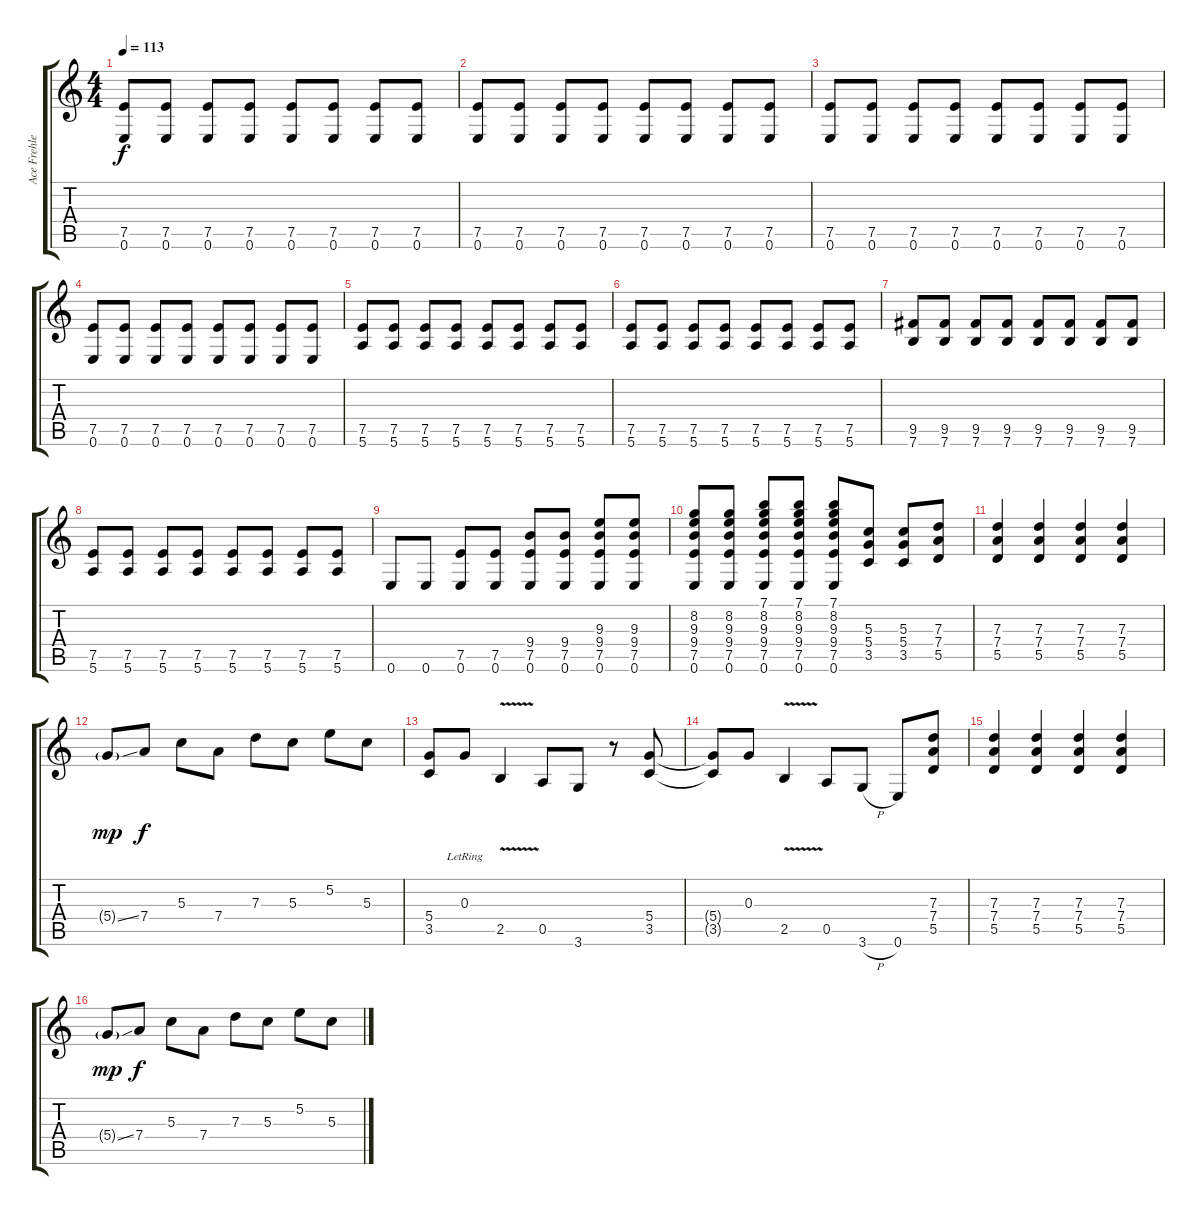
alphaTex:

\track ("Ace Frehley" "Ace Frehle") {instrument acousticguitarsteel}
\staff {score tabs}
\tuning (E4 B3 G3 D3 A2 E2) {hide}
\ts (4 4)
\tempo 113
\clef g2
\ks c
(7.5 0.6).8{dy f} (7.5 0.6).8 (7.5 0.6).8 (7.5 0.6).8 (7.5 0.6).8 (7.5 0.6).8 (7.5 0.6).8 (7.5 0.6).8 |
(7.5 0.6).8 (7.5 0.6).8 (7.5 0.6).8 (7.5 0.6).8 (7.5 0.6).8 (7.5 0.6).8 (7.5 0.6).8 (7.5 0.6).8 |
(7.5 0.6).8 (7.5 0.6).8 (7.5 0.6).8 (7.5 0.6).8 (7.5 0.6).8 (7.5 0.6).8 (7.5 0.6).8 (7.5 0.6).8 |
(7.5 0.6).8 (7.5 0.6).8 (7.5 0.6).8 (7.5 0.6).8 (7.5 0.6).8 (7.5 0.6).8 (7.5 0.6).8 (7.5 0.6).8 |
(7.5 5.6).8 (7.5 5.6).8 (7.5 5.6).8 (7.5 5.6).8 (7.5 5.6).8 (7.5 5.6).8 (7.5 5.6).8 (7.5 5.6).8 |
(7.5 5.6).8 (7.5 5.6).8 (7.5 5.6).8 (7.5 5.6).8 (7.5 5.6).8 (7.5 5.6).8 (7.5 5.6).8 (7.5 5.6).8 |
(9.5 7.6).8 (9.5 7.6).8 (9.5 7.6).8 (9.5 7.6).8 (9.5 7.6).8 (9.5 7.6).8 (9.5 7.6).8 (9.5 7.6).8 |
(7.5 5.6).8 (7.5 5.6).8 (7.5 5.6).8 (7.5 5.6).8 (7.5 5.6).8 (7.5 5.6).8 (7.5 5.6).8 (7.5 5.6).8 |
0.6.8 0.6.8 (7.5 0.6).8 (7.5 0.6).8 (9.4 7.5 0.6).8 (9.4 7.5 0.6).8 (9.3 9.4 7.5 0.6).8 (9.3 9.4 7.5 0.6).8 |
(8.2 9.3 9.4 7.5 0.6).8 (8.2 9.3 9.4 7.5 0.6).8 (7.1 8.2 9.3 9.4 7.5 0.6).8 (7.1 8.2 9.3 9.4 7.5 0.6).8 (7.1 8.2 9.3 9.4 7.5 0.6).8 (5.3 5.4 3.5).8 (5.3 5.4 3.5).8 (7.3 7.4 5.5).8 |
(7.3 7.4 5.5).4 (7.3 7.4 5.5).4 (7.3 7.4 5.5).4 (7.3 7.4 5.5).4 |
5.4{ss g}.8{dy mp} 7.4.8{dy f} 5.3.8 7.4.8 7.3.8 5.3.8 5.2.8 5.3.8 |
(5.4 3.5).8 0.3{lr}.8 2.5{v}.4 0.5.8 3.6.8 r.8 (5.4 3.5).8 |
(5.4{t} 3.5{t}).8 0.3.8 2.5{v}.4 0.5.8 3.6{h}.8 0.6.8 (7.3 7.4 5.5).8 |
(7.3 7.4 5.5).4 (7.3 7.4 5.5).4 (7.3 7.4 5.5).4 (7.3 7.4 5.5).4 |
5.4{ss g}.8{dy mp} 7.4.8{dy f} 5.3.8 7.4.8 7.3.8 5.3.8 5.2.8 5.3.8
